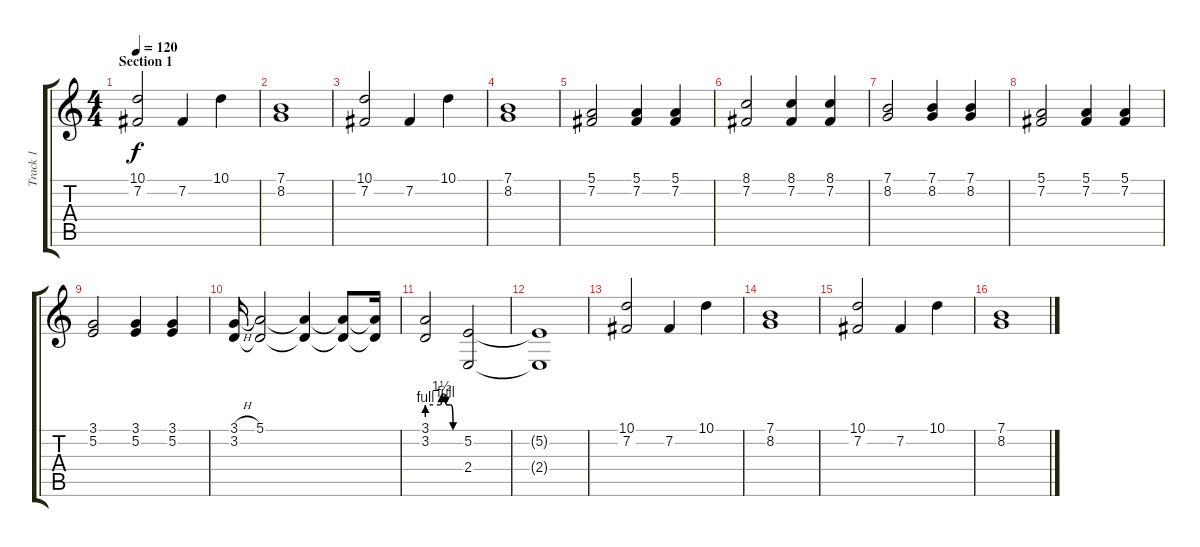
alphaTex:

\track ("Track 1" "Track 1") {instrument violin}
\staff {score tabs}
\tuning (E4 B3 G3 D3 A2 E2) {hide}
\ts (4 4)
\section ("" "Section 1")
\tempo 120
\clef g2
\ks c
(10.1 7.2).2{dy f instrument violin} 7.2.4 10.1.4 |
(7.1 8.2).1 |
(10.1 7.2).2 7.2.4 10.1.4 |
(7.1 8.2).1 |
(5.1 7.2).2 (5.1 7.2).4 (5.1 7.2).4 |
(8.1 7.2).2 (8.1 7.2).4 (8.1 7.2).4 |
(7.1 8.2).2 (7.1 8.2).4 (7.1 8.2).4 |
(5.1 7.2).2 (5.1 7.2).4 (5.1 7.2).4 |
(3.1 5.2).2 (3.1 5.2).4 (3.1 5.2).4 |
(3.1{h} 3.2).16 (5.1 3.2{t}).2 (5.1{t} 3.2{t}).4 (5.1{t} 3.2{t}).8 (5.1{t} 3.2{t}).16 |
(3.1{be (custom 0 4 24 4 26 6 30 6 34 4 43 4 47 0 60 0)} 3.2).2 (5.2 2.4).2 |
(5.2{t} 2.4{t}).1 |
(10.1 7.2).2 7.2.4 10.1.4 |
(7.1 8.2).1 |
(10.1 7.2).2 7.2.4 10.1.4 |
(7.1 8.2).1
